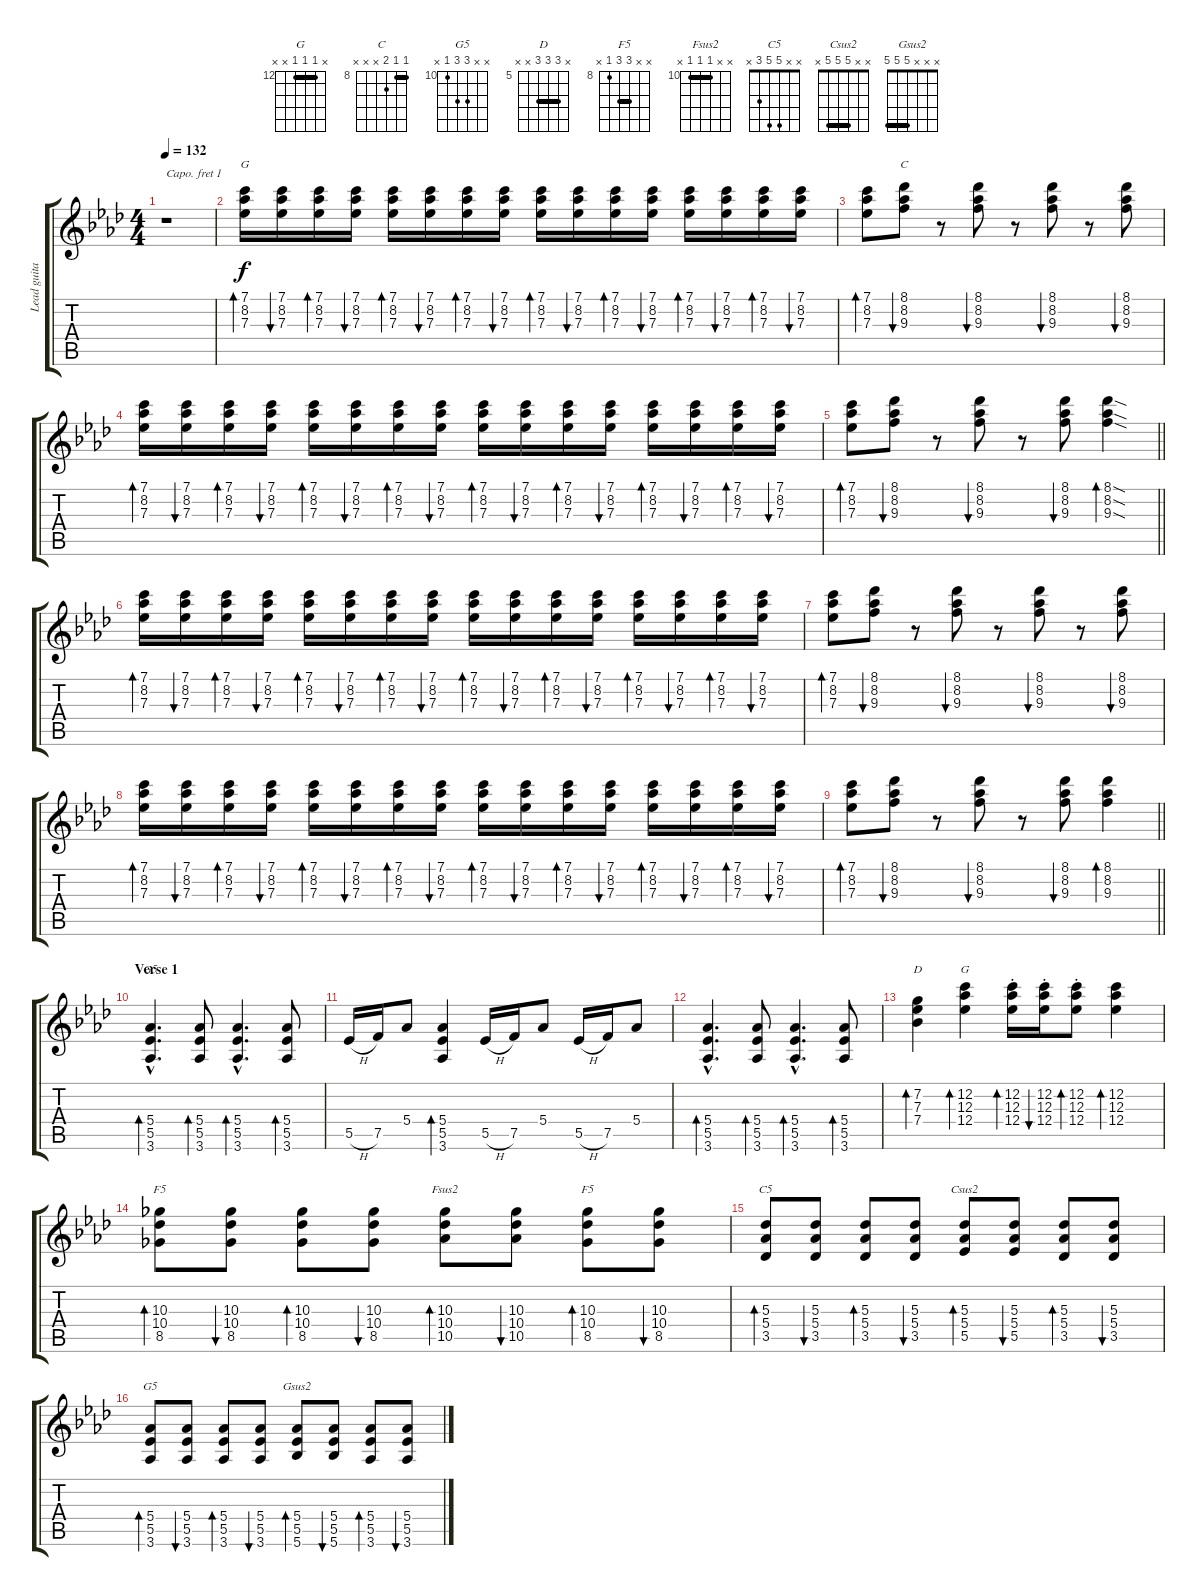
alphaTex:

\track ("Lead guitar (Capo I) - Davy Johnstone" "Lead guita") {instrument distortionguitar}
\staff {score tabs}
\capo 1
\tuning (E4 B3 G3 D3 A2 E2) {hide}
\chord ("G" 7 8 7 x x x) {firstfret 5}
\chord ("C" 8 8 9 x x x) {firstfret 8 barre 8}
\chord ("G5" x x x 5 5 3)
\chord ("D" x 7 7 7 x x) {firstfret 5 barre 7}
\chord ("G" x 12 12 12 x x) {firstfret 12 barre 12}
\chord ("F5" x x 10 10 8 x) {firstfret 8}
\chord ("Fsus2" x x 10 10 10 x) {firstfret 10 barre 10}
\chord ("F5" x x 10 10 8 x) {firstfret 8 barre 10}
\chord ("C5" x x 5 5 3 x)
\chord ("Csus2" x x 5 5 5 x) {barre 5}
\chord ("G5" x x 12 12 10 x) {firstfret 10}
\chord ("Gsus2" x x x 5 5 5) {barre 5}
\ts (4 4)
\tempo 132
\clef g2
\ks ab
r.1{dy f instrument distortionguitar} |
(7.1 8.2 7.3).16{bd 30 ch "G"} (7.1 8.2 7.3).16{bu 30} (7.1 8.2 7.3).16{bd 30} (7.1 8.2 7.3).16{bu 30} (7.1 8.2 7.3).16{bd 30} (7.1 8.2 7.3).16{bu 30} (7.1 8.2 7.3).16{bd 30} (7.1 8.2 7.3).16{bu 30} (7.1 8.2 7.3).16{bd 30} (7.1 8.2 7.3).16{bu 30} (7.1 8.2 7.3).16{bd 30} (7.1 8.2 7.3).16{bu 30} (7.1 8.2 7.3).16{bd 30} (7.1 8.2 7.3).16{bu 30} (7.1 8.2 7.3).16{bd 30} (7.1 8.2 7.3).16{bu 30} |
(7.1 8.2 7.3).8{bd 60} (8.1 8.2 9.3).8{bu 30 ch "C"} r.8 (8.1 8.2 9.3).8{bu 30} r.8 (8.1 8.2 9.3).8{bu 30} r.8 (8.1 8.2 9.3).8{bu 30} |
(7.1 8.2 7.3).16{bd 30} (7.1 8.2 7.3).16{bu 30} (7.1 8.2 7.3).16{bd 30} (7.1 8.2 7.3).16{bu 30} (7.1 8.2 7.3).16{bd 30} (7.1 8.2 7.3).16{bu 30} (7.1 8.2 7.3).16{bd 30} (7.1 8.2 7.3).16{bu 30} (7.1 8.2 7.3).16{bd 30} (7.1 8.2 7.3).16{bu 30} (7.1 8.2 7.3).16{bd 30} (7.1 8.2 7.3).16{bu 30} (7.1 8.2 7.3).16{bd 30} (7.1 8.2 7.3).16{bu 30} (7.1 8.2 7.3).16{bd 30} (7.1 8.2 7.3).16{bu 30} |
\barLineRight lightlight
(7.1 8.2 7.3).8{bd 60} (8.1 8.2 9.3).8{bu 30} r.8 (8.1 8.2 9.3).8{bu 30} r.8 (8.1 8.2 9.3).8{bu 30} (8.1{sod} 8.2{sod} 9.3{sod}).4{bd 30} |
(7.1 8.2 7.3).16{bd 30} (7.1 8.2 7.3).16{bu 30} (7.1 8.2 7.3).16{bd 30} (7.1 8.2 7.3).16{bu 30} (7.1 8.2 7.3).16{bd 30} (7.1 8.2 7.3).16{bu 30} (7.1 8.2 7.3).16{bd 30} (7.1 8.2 7.3).16{bu 30} (7.1 8.2 7.3).16{bd 30} (7.1 8.2 7.3).16{bu 30} (7.1 8.2 7.3).16{bd 30} (7.1 8.2 7.3).16{bu 30} (7.1 8.2 7.3).16{bd 30} (7.1 8.2 7.3).16{bu 30} (7.1 8.2 7.3).16{bd 30} (7.1 8.2 7.3).16{bu 30} |
(7.1 8.2 7.3).8{bd 60} (8.1 8.2 9.3).8{bu 30} r.8 (8.1 8.2 9.3).8{bu 30} r.8 (8.1 8.2 9.3).8{bu 30} r.8 (8.1 8.2 9.3).8{bu 30} |
(7.1 8.2 7.3).16{bd 30} (7.1 8.2 7.3).16{bu 30} (7.1 8.2 7.3).16{bd 30} (7.1 8.2 7.3).16{bu 30} (7.1 8.2 7.3).16{bd 30} (7.1 8.2 7.3).16{bu 30} (7.1 8.2 7.3).16{bd 30} (7.1 8.2 7.3).16{bu 30} (7.1 8.2 7.3).16{bd 30} (7.1 8.2 7.3).16{bu 30} (7.1 8.2 7.3).16{bd 30} (7.1 8.2 7.3).16{bu 30} (7.1 8.2 7.3).16{bd 30} (7.1 8.2 7.3).16{bu 30} (7.1 8.2 7.3).16{bd 30} (7.1 8.2 7.3).16{bu 30} |
\barLineRight lightlight
(7.1 8.2 7.3).8{bd 60} (8.1 8.2 9.3).8{bu 30} r.8 (8.1 8.2 9.3).8{bu 30} r.8 (8.1 8.2 9.3).8{bu 30} (8.1 8.2 9.3).4{bd 30} |
\section ("" "Verse 1")
(5.4{hac} 5.5{hac} 3.6{hac}).4{d bd 30 ch "G5"} (5.4 5.5 3.6).8{bd 30} (5.4{hac} 5.5{hac} 3.6{hac}).4{d bd 30} (5.4 5.5 3.6).8{bd 30} |
5.5{h}.16 7.5.16 5.4.8 (5.4 5.5 3.6).4{bd 30} 5.5{h}.16 7.5.16 5.4.8 5.5{h}.16 7.5.16 5.4.8 |
(5.4{hac} 5.5{hac} 3.6{hac}).4{d bd 30} (5.4 5.5 3.6).8{bd 30} (5.4{hac} 5.5{hac} 3.6{hac}).4{d bd 30} (5.4 5.5 3.6).8{bd 30} |
(7.2 7.3 7.4).4{bd 30 ch "D"} (12.2 12.3 12.4).4{bd 30 ch "G"} (12.2{st} 12.3{st} 12.4{st}).16{bd 30} (12.2{st} 12.3{st} 12.4{st}).16{bu 30} (12.2{st} 12.3{st} 12.4{st}).8{bd 30} (12.2 12.3 12.4).4{bd 30} |
(10.3 10.4 8.5).8{bd 30 ch "F5"} (10.3 10.4 8.5).8{bu 30} (10.3 10.4 8.5).8{bd 30} (10.3 10.4 8.5).8{bu 30} (10.3 10.4 10.5).8{bd 30 ch "Fsus2"} (10.3 10.4 10.5).8{bu 30} (10.3 10.4 8.5).8{bd 30 ch "F5"} (10.3 10.4 8.5).8{bu 30} |
(5.3 5.4 3.5).8{bd 30 ch "C5"} (5.3 5.4 3.5).8{bu 30} (5.3 5.4 3.5).8{bd 30} (5.3 5.4 3.5).8{bu 30} (5.3 5.4 5.5).8{bd 30 ch "Csus2"} (5.3 5.4 5.5).8{bu 30} (5.3 5.4 3.5).8{bd 30} (5.3 5.4 3.5).8{bu 30} |
(5.4 5.5 3.6).8{bd 30 ch "G5"} (5.4 5.5 3.6).8{bu 30} (5.4 5.5 3.6).8{bd 30} (5.4 5.5 3.6).8{bu 30} (5.4 5.5 5.6).8{bd 30 ch "Gsus2"} (5.4 5.5 5.6).8{bu 30} (5.4 5.5 3.6).8{bd 30} (5.4 5.5 3.6).8{bu 30}
